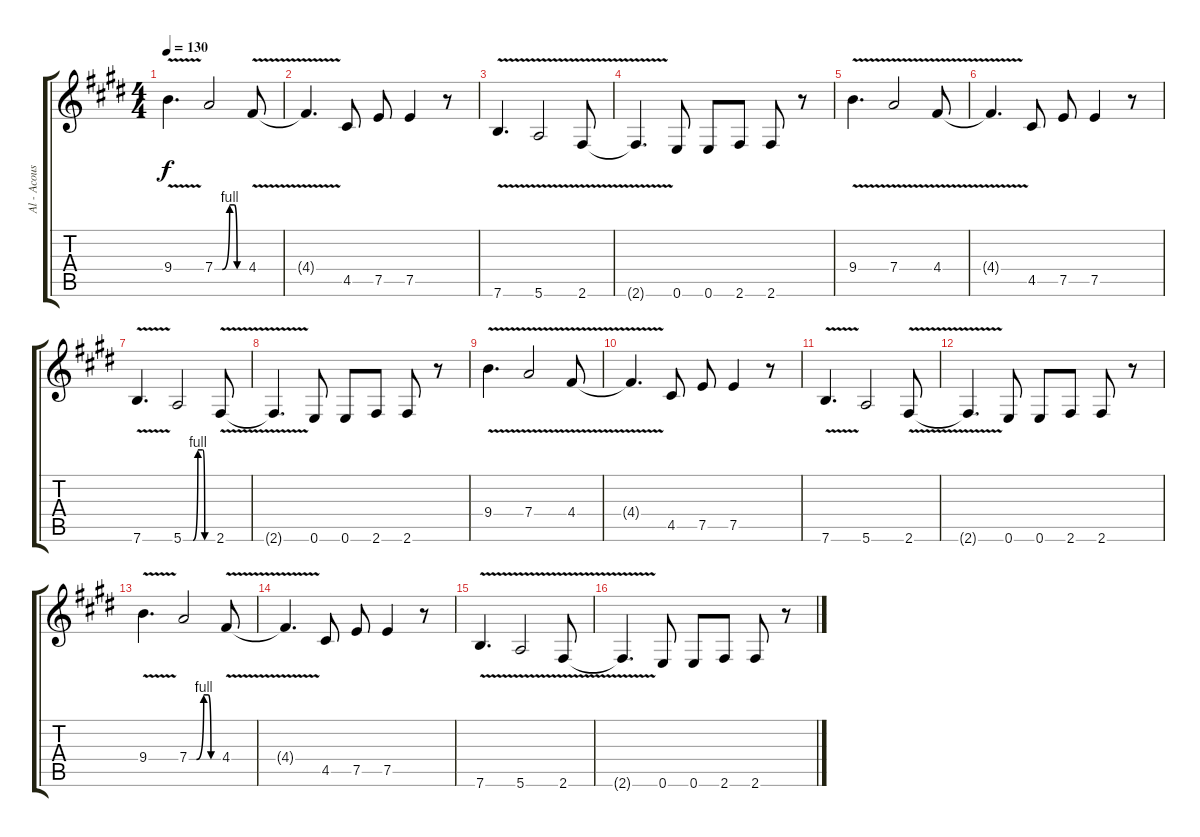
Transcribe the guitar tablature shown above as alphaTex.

\track ("Al - Acoustic Guitar" "Al - Acous") {instrument acousticguitarsteel}
\staff {score tabs}
\tuning (E4 B3 G3 D3 A2 E2) {hide}
\ts (4 4)
\tempo 130
\clef g2
\ks e
9.4{v}.4{d dy f} 7.4{be (custom 0 0 15 0 30 4 39 4 45 0 60 0)}.2 4.4{v}.8 |
4.4{t}.4{d} 4.5.8 7.5.8 7.5.4 r.8 |
7.6{v}.4{d} 5.6{v}.2 2.6{v}.8 |
2.6{t}.4{d} 0.6.8 0.6.8 2.6.8 2.6.8 r.8 |
9.4{v}.4{d} 7.4{v}.2 4.4{v}.8 |
4.4{t}.4{d} 4.5.8 7.5.8 7.5.4 r.8 |
7.6{v}.4{d} 5.6{be (custom 0 0 10 0 15 0 20 0 30 4 40 4 44 0 60 0)}.2 2.6{v}.8 |
2.6{t}.4{d} 0.6.8 0.6.8 2.6.8 2.6.8 r.8 |
9.4{v}.4{d} 7.4{v}.2 4.4{v}.8 |
4.4{t}.4{d} 4.5.8 7.5.8 7.5.4 r.8 |
7.6{v}.4{d} 5.6.2 2.6{v}.8 |
2.6{t}.4{d} 0.6.8 0.6.8 2.6.8 2.6.8 r.8 |
9.4{v}.4{d} 7.4{be (custom 0 0 15 0 30 4 39 4 45 0 60 0)}.2 4.4{v}.8 |
4.4{t}.4{d} 4.5.8 7.5.8 7.5.4 r.8 |
7.6{v}.4{d} 5.6{v}.2 2.6{v}.8 |
2.6{t}.4{d} 0.6.8 0.6.8 2.6.8 2.6.8 r.8
